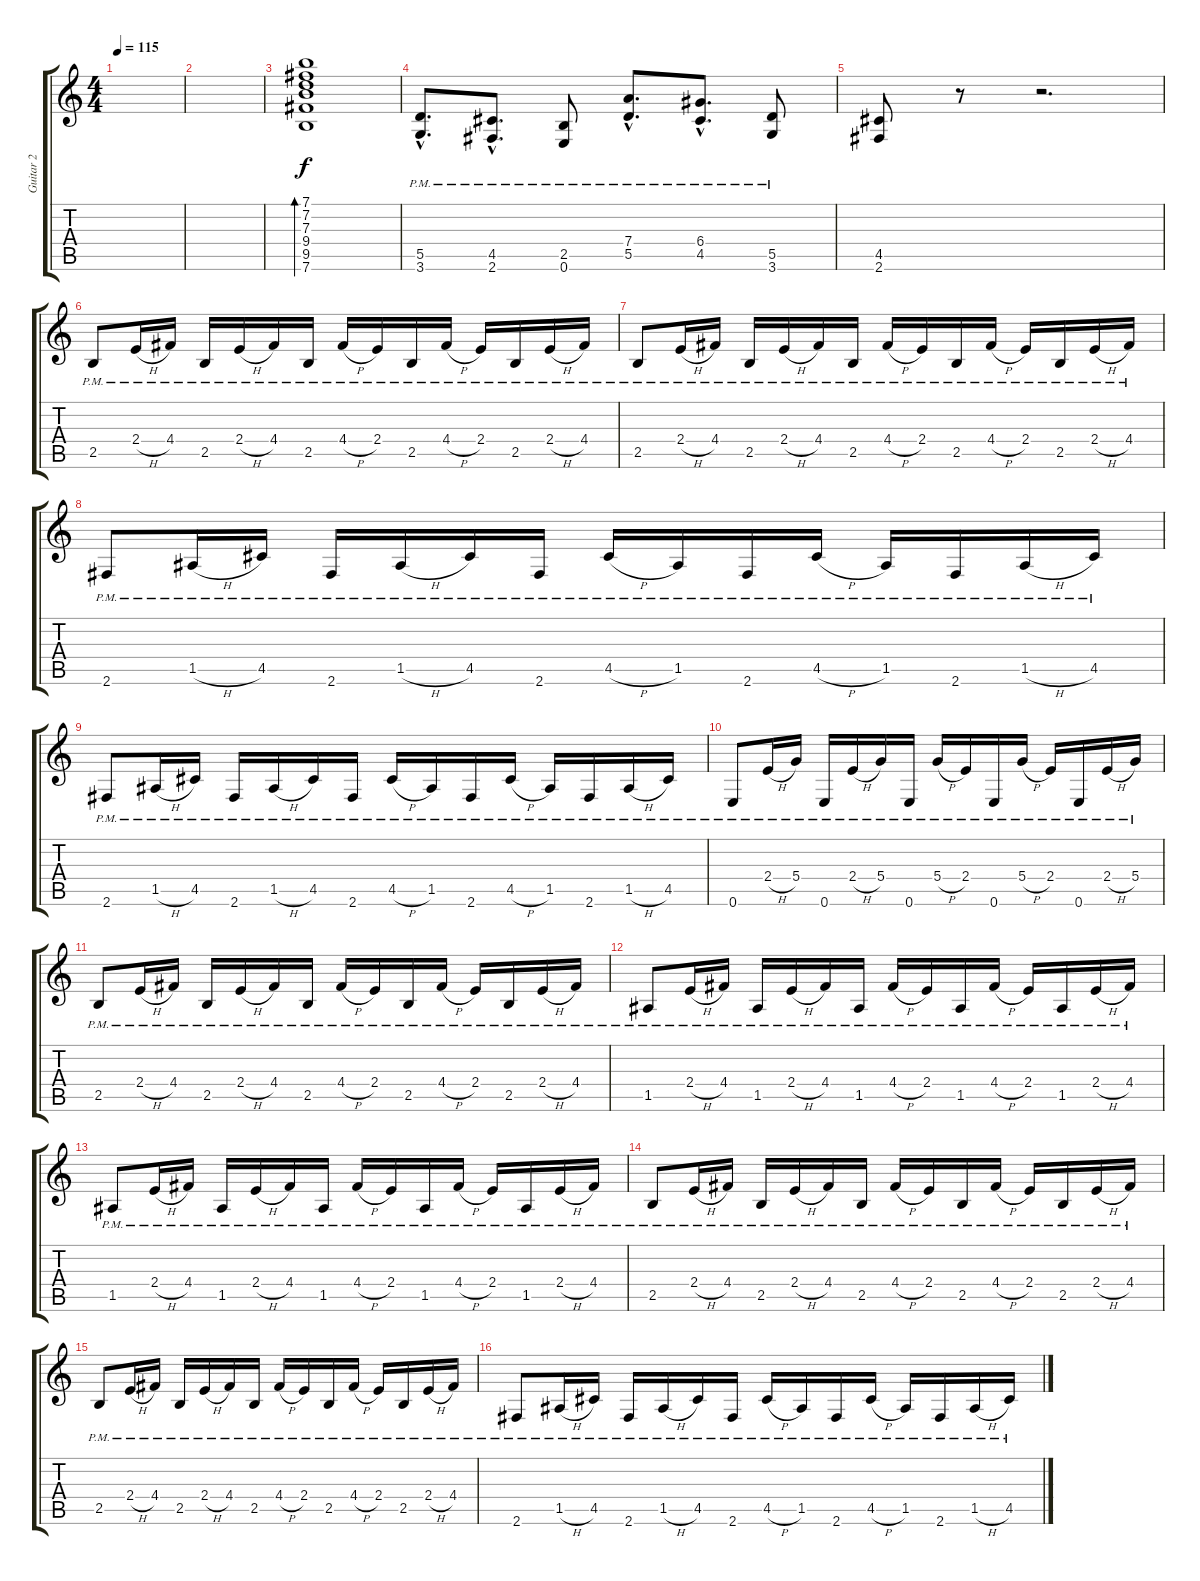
\track ("Guitar 2" "Guitar 2") {instrument overdrivenguitar}
\staff {score tabs}
\tuning (E4 B3 G3 D3 A2 E2) {hide}
\ts (4 4)
\tempo 115
\clef g2
\ks c
|
|
(7.1 7.2 7.3 9.4 9.5 7.6).1{bd 480 instrument electricguitarjazz} |
(5.5{hac pm} 3.6{hac pm}).8{d instrument distortionguitar} (4.5{hac pm} 2.6{hac pm}).8{d} (2.5{pm} 0.6{pm}).8 (7.4{hac pm} 5.5{hac pm}).8{d} (6.4{hac pm} 4.5{hac pm}).8{d} (5.5{pm} 3.6{pm}).8 |
(4.5 2.6).8 r.8 r.2{d} |
2.5{pm}.8 2.4{h pm}.16 4.4{pm}.16 2.5{pm}.16 2.4{h pm}.16 4.4{pm}.16 2.5{pm}.16 4.4{h pm}.16 2.4{pm}.16 2.5{pm}.16 4.4{h pm}.16 2.4{pm}.16 2.5{pm}.16 2.4{h pm}.16 4.4{pm}.16 |
2.5{pm}.8 2.4{h pm}.16 4.4{pm}.16 2.5{pm}.16 2.4{h pm}.16 4.4{pm}.16 2.5{pm}.16 4.4{h pm}.16 2.4{pm}.16 2.5{pm}.16 4.4{h pm}.16 2.4{pm}.16 2.5{pm}.16 2.4{h pm}.16 4.4{pm}.16 |
2.6{pm}.8 1.5{h pm}.16 4.5{pm}.16 2.6{pm}.16 1.5{h pm}.16 4.5{pm}.16 2.6{pm}.16 4.5{h pm}.16 1.5{pm}.16 2.6{pm}.16 4.5{h pm}.16 1.5{pm}.16 2.6{pm}.16 1.5{h pm}.16 4.5{pm}.16 |
2.6{pm}.8 1.5{h pm}.16 4.5{pm}.16 2.6{pm}.16 1.5{h pm}.16 4.5{pm}.16 2.6{pm}.16 4.5{h pm}.16 1.5{pm}.16 2.6{pm}.16 4.5{h pm}.16 1.5{pm}.16 2.6{pm}.16 1.5{h pm}.16 4.5{pm}.16 |
0.6{pm}.8 2.4{h pm}.16 5.4{pm}.16 0.6{pm}.16 2.4{h pm}.16 5.4{pm}.16 0.6{pm}.16 5.4{h pm}.16 2.4{pm}.16 0.6{pm}.16 5.4{h pm}.16 2.4{pm}.16 0.6{pm}.16 2.4{h pm}.16 5.4{pm}.16 |
2.5{pm}.8 2.4{h pm}.16 4.4{pm}.16 2.5{pm}.16 2.4{h pm}.16 4.4{pm}.16 2.5{pm}.16 4.4{h pm}.16 2.4{pm}.16 2.5{pm}.16 4.4{h pm}.16 2.4{pm}.16 2.5{pm}.16 2.4{h pm}.16 4.4{pm}.16 |
1.5{pm}.8 2.4{h pm}.16 4.4{pm}.16 1.5{pm}.16 2.4{h pm}.16 4.4{pm}.16 1.5{pm}.16 4.4{h pm}.16 2.4{pm}.16 1.5{pm}.16 4.4{h pm}.16 2.4{pm}.16 1.5{pm}.16 2.4{h pm}.16 4.4{pm}.16 |
1.5{pm}.8 2.4{h pm}.16 4.4{pm}.16 1.5{pm}.16 2.4{h pm}.16 4.4{pm}.16 1.5{pm}.16 4.4{h pm}.16 2.4{pm}.16 1.5{pm}.16 4.4{h pm}.16 2.4{pm}.16 1.5{pm}.16 2.4{h pm}.16 4.4{pm}.16 |
2.5{pm}.8 2.4{h pm}.16 4.4{pm}.16 2.5{pm}.16 2.4{h pm}.16 4.4{pm}.16 2.5{pm}.16 4.4{h pm}.16 2.4{pm}.16 2.5{pm}.16 4.4{h pm}.16 2.4{pm}.16 2.5{pm}.16 2.4{h pm}.16 4.4{pm}.16 |
2.5{pm}.8 2.4{h pm}.16 4.4{pm}.16 2.5{pm}.16 2.4{h pm}.16 4.4{pm}.16 2.5{pm}.16 4.4{h pm}.16 2.4{pm}.16 2.5{pm}.16 4.4{h pm}.16 2.4{pm}.16 2.5{pm}.16 2.4{h pm}.16 4.4{pm}.16 |
2.6{pm}.8 1.5{h pm}.16 4.5{pm}.16 2.6{pm}.16 1.5{h pm}.16 4.5{pm}.16 2.6{pm}.16 4.5{h pm}.16 1.5{pm}.16 2.6{pm}.16 4.5{h pm}.16 1.5{pm}.16 2.6{pm}.16 1.5{h pm}.16 4.5{pm}.16
